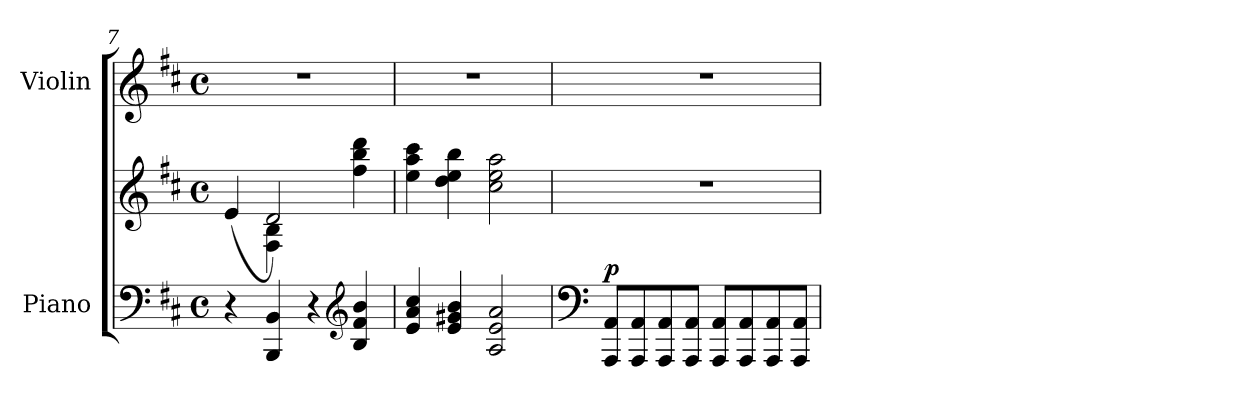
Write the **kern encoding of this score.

**kern	**kern	**dynam	**kern
*part2	*part2	*part2	*part1
*staff3	*staff2	*staff2/3	*staff1
*I"Piano	*	*	*I"Violin
*I'Pno.	*	*	*I'Vln.
*clefF4	*clefG2	*	*clefG2
*k[f#c#]	*k[f#c#]	*	*k[f#c#]
*M4/4	*M4/4	*	*M4/4
*met(c)	*met(c)	*	*met(c)
=7	=7	=7	=7
*	*^	*	*
4r	4ryy	(4e/	.	1r
4BBB/ 4BB/	4F#\ 4B\	2d/)	.	.
4r	4rgyy	.	.	.
*clefG2	*	*	*	*
4B/ 4f#/ 4b/	4ff#\ 4bb\ 4ddd\	4ryy	.	.
*	*v	*v	*	*
!!LO:LB:g=z
=8	=8	=8	=8
4e/ 4a/ 4cc#/	4ee\ 4aa\ 4ccc#\	.	1r
4e/ 4g#X/ 4b/	4dd\ 4ee\ 4bb\	.	.
2A/ 2e/ 2a/	2cc#\ 2ee\ 2aa\	.	.
=9	=9	=9	=9
*clefF4	*	*	*
!	!	!LO:DY:a=2	!
8AAA/ 8AA/L	1r	p	1r
8AAA/ 8AA/	.	.	.
8AAA/ 8AA/	.	.	.
8AAA/ 8AA/J	.	.	.
8AAA/ 8AA/L	.	.	.
8AAA/ 8AA/	.	.	.
8AAA/ 8AA/	.	.	.
8AAA/ 8AA/J	.	.	.
=	=	=	=
*-	*-	*-	*-
